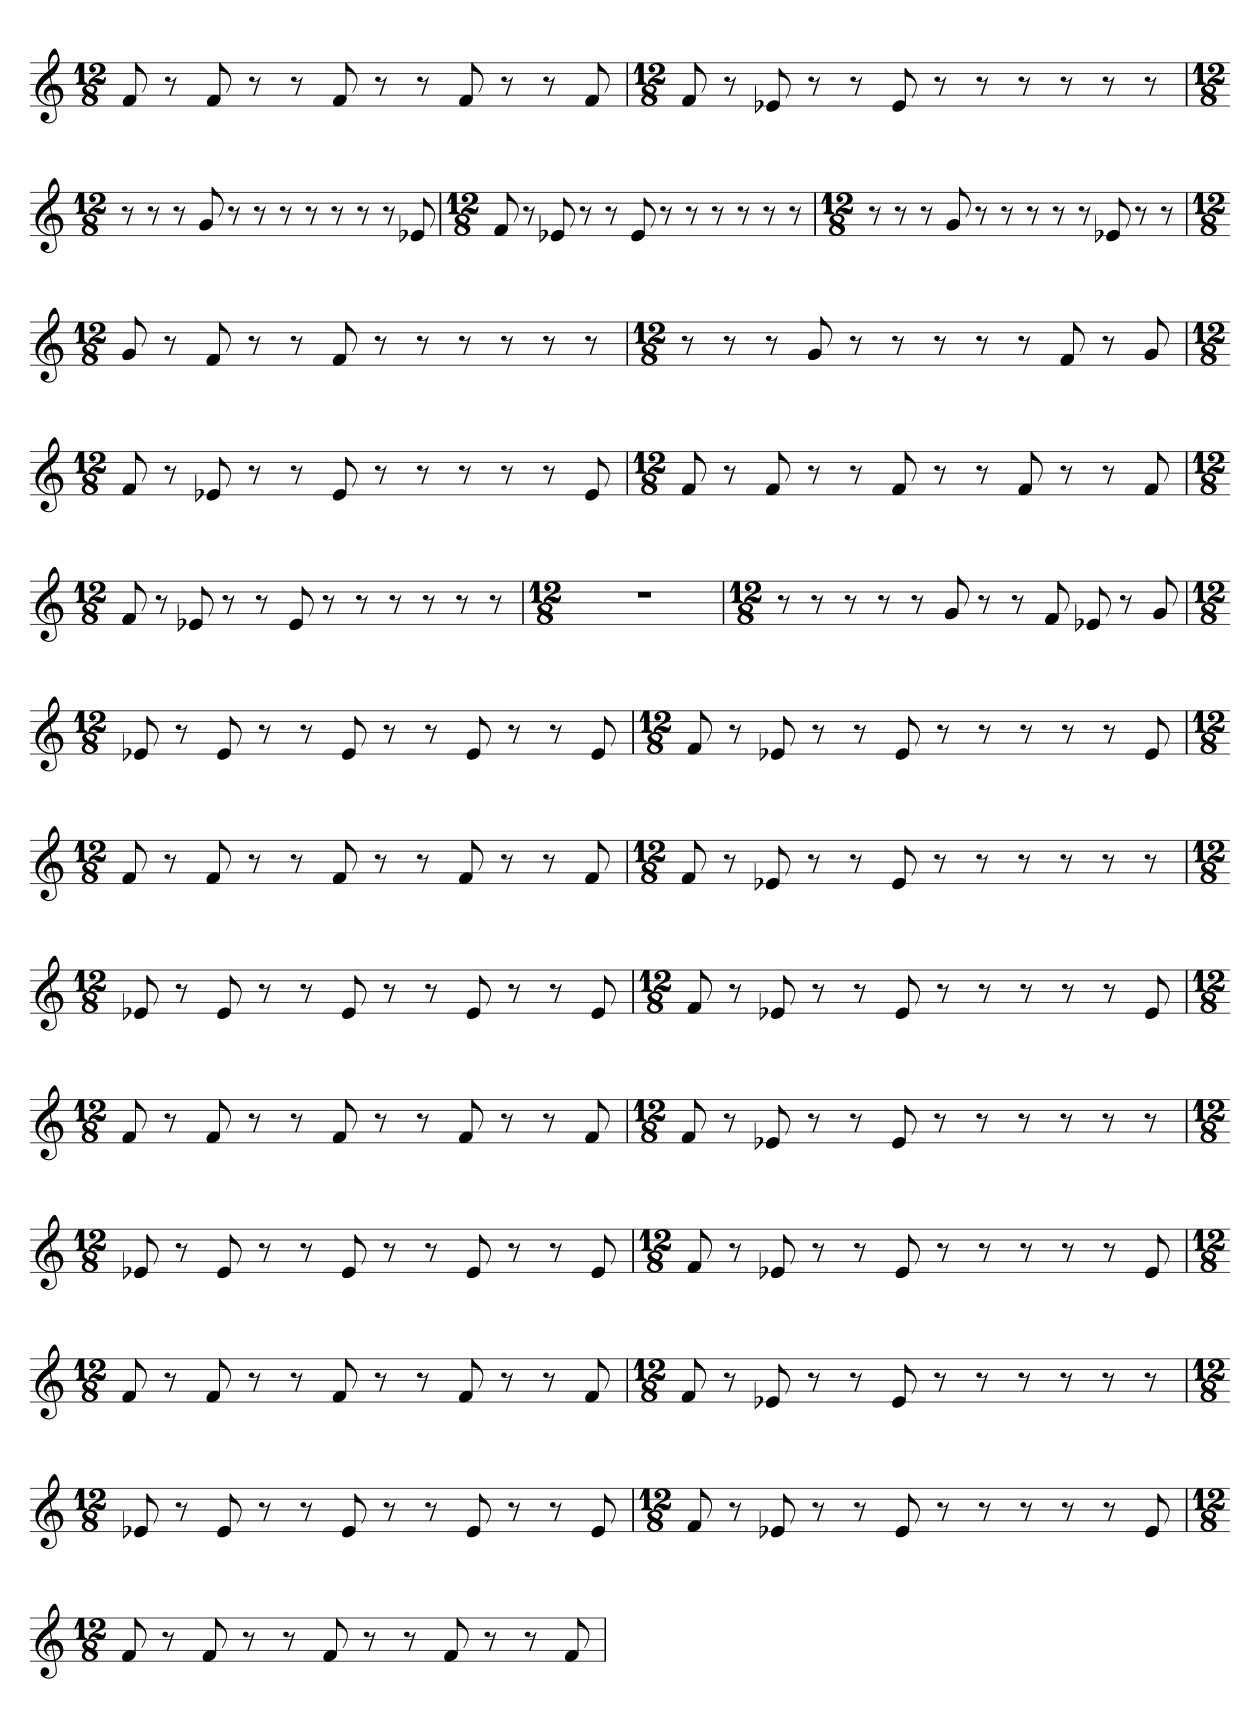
**kern
*part1
*staff1
*M12/8
=
8f
8r
8f
8r
8r
8f
8r
8r
8f
8r
8r
8f
=
*M12/8
8f
8r
8e-X
8r
8r
8e-
8r
8r
8r
8r
8r
8r
=
*M12/8
8r
8r
8r
8g
8r
8r
8r
8r
8r
8r
8r
8e-X
=
*M12/8
8f
8r
8e-X
8r
8r
8e-
8r
8r
8r
8r
8r
8r
=
*M12/8
8r
8r
8r
8g
8r
8r
8r
8r
8r
8e-X
8r
8r
=
*M12/8
8g
8r
8f
8r
8r
8f
8r
8r
8r
8r
8r
8r
=
*M12/8
8r
8r
8r
8g
8r
8r
8r
8r
8r
8f
8r
8g
=
*M12/8
8f
8r
8e-X
8r
8r
8e-
8r
8r
8r
8r
8r
8e-
=
*M12/8
8f
8r
8f
8r
8r
8f
8r
8r
8f
8r
8r
8f
=
*M12/8
8f
8r
8e-X
8r
8r
8e-
8r
8r
8r
8r
8r
8r
=
*M12/8
1.r
=
*M12/8
8r
8r
8r
8r
8r
8g
8r
8r
8f
8e-X
8r
8g
=
*M12/8
8e-X
8r
8e-
8r
8r
8e-
8r
8r
8e-
8r
8r
8e-
=
*M12/8
8f
8r
8e-X
8r
8r
8e-
8r
8r
8r
8r
8r
8e-
=
*M12/8
8f
8r
8f
8r
8r
8f
8r
8r
8f
8r
8r
8f
=
*M12/8
8f
8r
8e-X
8r
8r
8e-
8r
8r
8r
8r
8r
8r
=
*M12/8
8e-X
8r
8e-
8r
8r
8e-
8r
8r
8e-
8r
8r
8e-
=
*M12/8
8f
8r
8e-X
8r
8r
8e-
8r
8r
8r
8r
8r
8e-
=
*M12/8
8f
8r
8f
8r
8r
8f
8r
8r
8f
8r
8r
8f
=
*M12/8
8f
8r
8e-X
8r
8r
8e-
8r
8r
8r
8r
8r
8r
=
*M12/8
8e-X
8r
8e-
8r
8r
8e-
8r
8r
8e-
8r
8r
8e-
=
*M12/8
8f
8r
8e-X
8r
8r
8e-
8r
8r
8r
8r
8r
8e-
=
*M12/8
8f
8r
8f
8r
8r
8f
8r
8r
8f
8r
8r
8f
=
*M12/8
8f
8r
8e-X
8r
8r
8e-
8r
8r
8r
8r
8r
8r
=
*M12/8
8e-X
8r
8e-
8r
8r
8e-
8r
8r
8e-
8r
8r
8e-
=
*M12/8
8f
8r
8e-X
8r
8r
8e-
8r
8r
8r
8r
8r
8e-
=
*M12/8
8f
8r
8f
8r
8r
8f
8r
8r
8f
8r
8r
8f
=
*-
